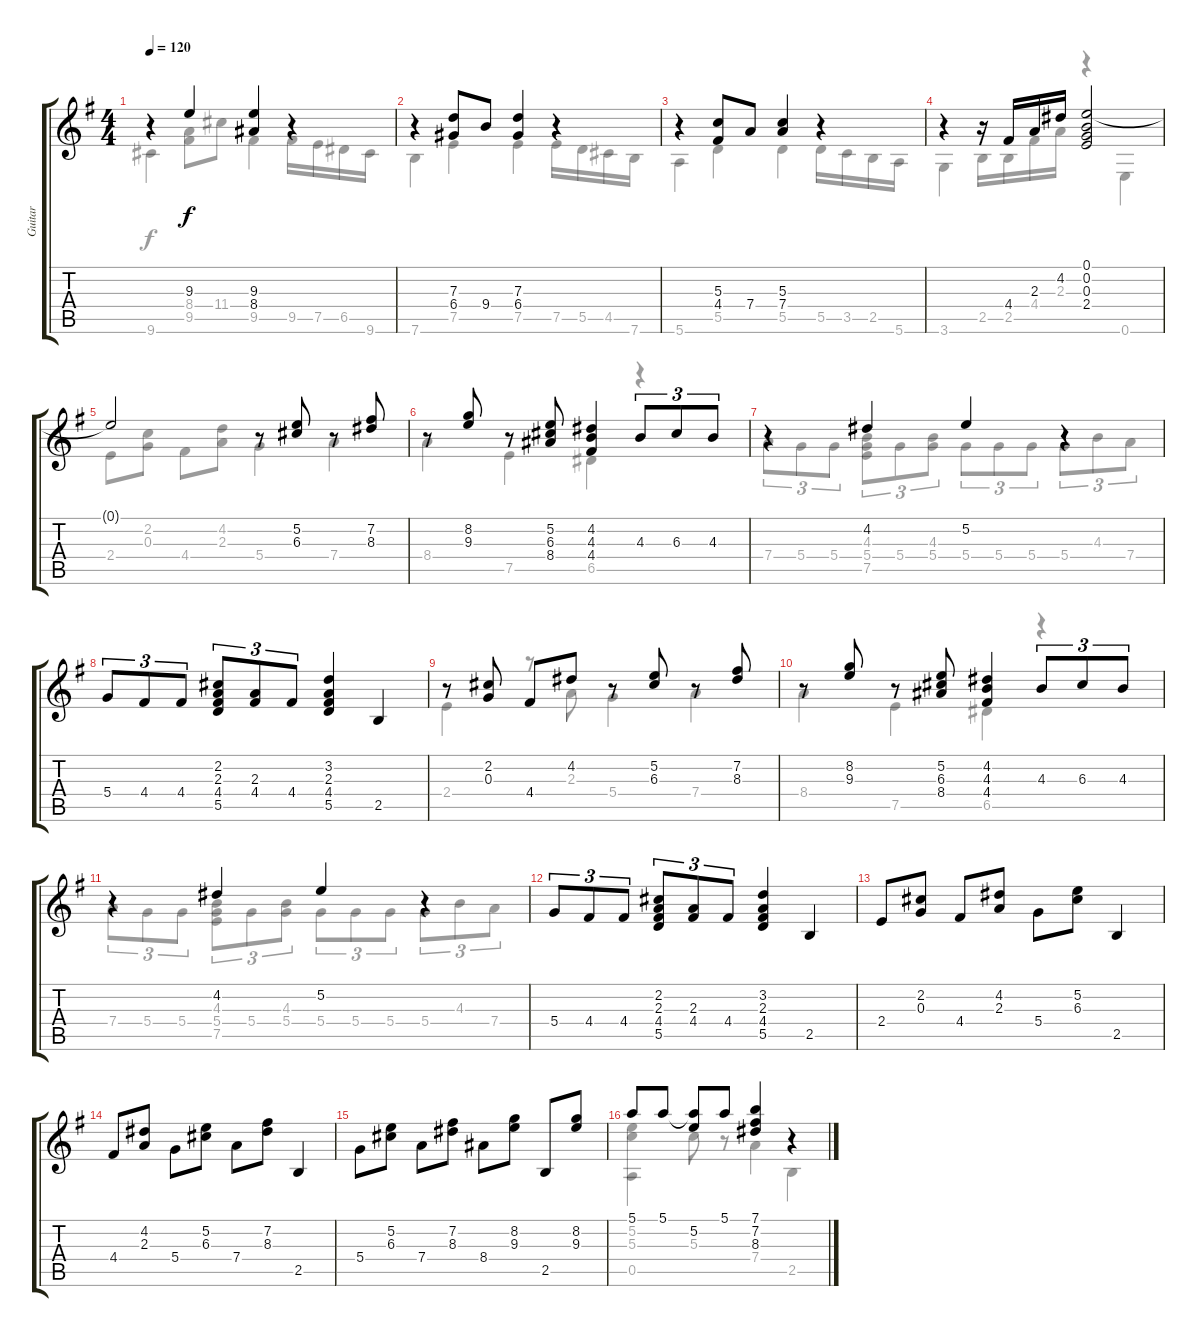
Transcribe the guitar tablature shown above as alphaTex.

\track ("Guitar" "Guitar") {instrument acousticguitarnylon}
\staff {score tabs}
\tuning (E4 B3 G3 D3 A2 E2) {hide}
\voice
\ts (4 4)
\tempo 120
\clef g2
\ks g
r.4{dy f} 9.3.4 (9.3 8.4).4 r.4 |
r.4 (7.3 6.4).8 9.4.8 (7.3 6.4).4 r.4 |
r.4 (5.3 4.4).8 7.4.8 (5.3 7.4).4 r.4 |
r.4 r.16 4.4.16 2.3.16 4.2.16 (0.1 0.2 0.3 2.4).2 |
0.1{t}.2 r.8 (5.2 6.3).8 r.8 (7.2 8.3).8 |
r.8 (8.2 9.3).8 r.8 (5.2 6.3 8.4).8 (4.2 4.3 4.4).4 4.3.8{tu (3 2)} 6.3.8{tu (3 2)} 4.3.8{tu (3 2)} |
r.4 4.2.4 5.2.4 r.4 |
5.4.8{tu (3 2)} 4.4.8{tu (3 2)} 4.4.8{tu (3 2)} (2.2 2.3 4.4 5.5).8{tu (3 2)} (2.3 4.4).8{tu (3 2)} 4.4.8{tu (3 2)} (3.2 2.3 4.4 5.5).4 2.5.4 |
r.8 (2.2 0.3).8 4.4.8 4.2.8 r.8 (5.2 6.3).8 r.8 (7.2 8.3).8 |
r.8 (8.2 9.3).8 r.8 (5.2 6.3 8.4).8 (4.2 4.3 4.4).4 4.3.8{tu (3 2)} 6.3.8{tu (3 2)} 4.3.8{tu (3 2)} |
r.4 4.2.4 5.2.4 r.4 |
5.4.8{tu (3 2)} 4.4.8{tu (3 2)} 4.4.8{tu (3 2)} (2.2 2.3 4.4 5.5).8{tu (3 2)} (2.3 4.4).8{tu (3 2)} 4.4.8{tu (3 2)} (3.2 2.3 4.4 5.5).4 2.5.4 |
2.4.8 (2.2 0.3).8 4.4.8 (4.2 2.3).8 5.4.8 (5.2 6.3).8 2.5.4 |
4.4.8 (4.2 2.3).8 5.4.8 (5.2 6.3).8 7.4.8 (7.2 8.3).8 2.5.4 |
5.4.8 (5.2 6.3).8 7.4.8 (7.2 8.3).8 8.4.8 (8.2 9.3).8 2.5.8 (8.2 9.3).8 |
5.1.8 5.1.8 (5.1{t} 5.2).8 5.1.8 (7.1 7.2 8.3).4 r.4
\voice
\clef g2
\ottava regular
\simile none
\ks g
9.6.4{dy f} (8.4 9.5).8 11.4.8 9.5.4 9.5.16 7.5.16 6.5.16 9.6.16 |
7.6.4 7.5.4 7.5.4 7.5.16 5.5.16 4.5.16 7.6.16 |
5.6.4 5.5.4 5.5.4 5.5.16 3.5.16 2.5.16 5.6.16 |
3.6.4 2.5.16 2.5.16 4.4.16 2.3.16 r.4 0.6.4 |
2.4.8 (2.2 0.3).8 4.4.8 (4.2 2.3).8 5.4.4 7.4.4 |
8.4.4 7.5.4 6.5.4 r.4 |
7.4.8{tu (3 2)} 5.4.8{tu (3 2)} 5.4.8{tu (3 2)} (4.3 5.4 7.5).8{tu (3 2)} 5.4.8{tu (3 2)} (4.3 5.4).8{tu (3 2)} 5.4.8{tu (3 2)} 5.4.8{tu (3 2)} 5.4.8{tu (3 2)} 5.4.8{tu (3 2)} 4.3.8{tu (3 2)} 7.4.8{tu (3 2)} |
|
2.4.4 r.8 2.3.8 5.4.4 7.4.4 |
8.4.4 7.5.4 6.5.4 r.4 |
7.4.8{tu (3 2)} 5.4.8{tu (3 2)} 5.4.8{tu (3 2)} (4.3 5.4 7.5).8{tu (3 2)} 5.4.8{tu (3 2)} (4.3 5.4).8{tu (3 2)} 5.4.8{tu (3 2)} 5.4.8{tu (3 2)} 5.4.8{tu (3 2)} 5.4.8{tu (3 2)} 4.3.8{tu (3 2)} 7.4.8{tu (3 2)} |
|
|
|
|
(5.2 5.3 0.5).4 5.3.8 r.8 7.4.4 2.5.4
